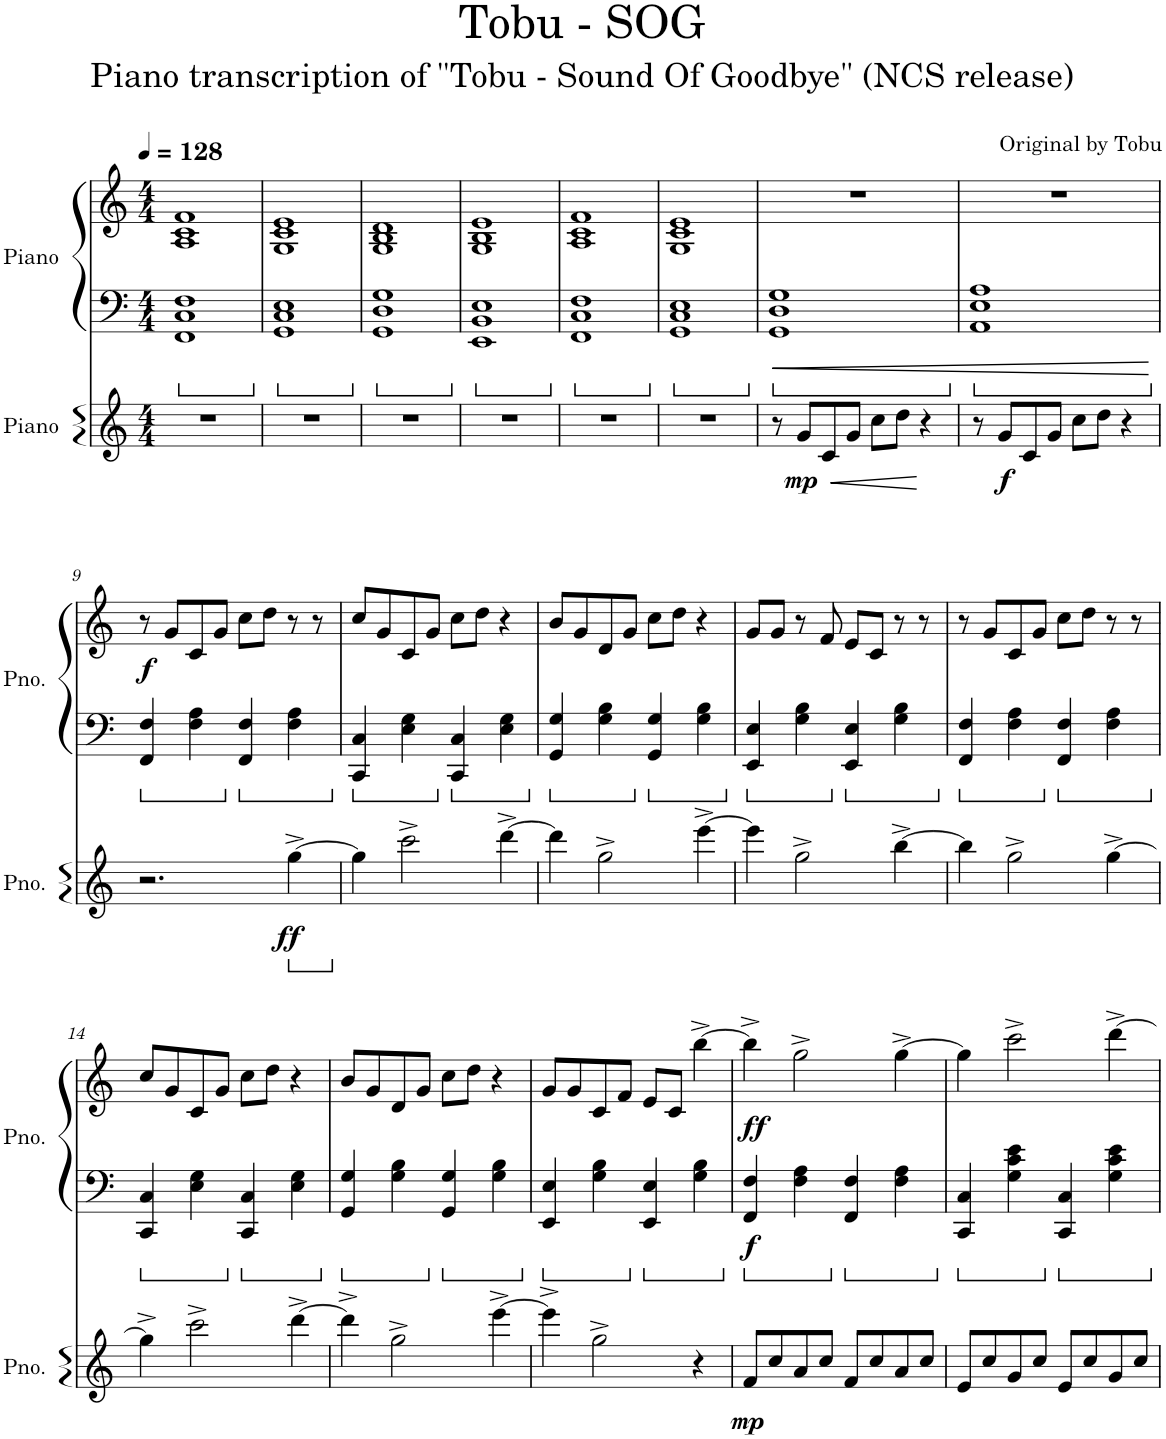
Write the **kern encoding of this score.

**kern	**dynam	**kern	**kern	**dynam
*part2	*part2	*part1	*part1	*part1
*staff3	*staff3	*staff2	*staff1	*staff1/2
*I"Piano	*	*I"Piano	*	*
*I'Pno.	*	*I'Pno.	*	*
*clefG2	*	*clefF4	*clefG2	*
*k[]	*	*k[]	*k[]	*
*M4/4	*	*M4/4	*M4/4	*
*MM128	*	*MM128	*MM128	*
=1	=1	=1	=1	=1
1r	.	1FF 1C 1F	1A 1c 1f	.
=2	=2	=2	=2	=2
1r	.	1GG 1C 1E	1G 1c 1e	.
=3	=3	=3	=3	=3
1r	.	1GG 1D 1G	1G 1B 1d	.
=4	=4	=4	=4	=4
1r	.	1EE 1BB 1E	1G 1B 1e	.
=5	=5	=5	=5	=5
1r	.	1FF 1C 1F	1A 1c 1f	.
=6	=6	=6	=6	=6
1r	.	1GG 1C 1E	1G 1c 1e	.
=7	=7	=7	=7	=7
8r	.	1GG 1D 1G	1r	.
!	!LO:HP:b	!	!	!
!	!LO:DY:n=1:b	!	!	!
8g/L	< mp	.	.	.
8c/	.	.	.	.
8g/J	.	.	.	.
8cc\L	.	.	.	.
8dd\J	.	.	.	.
4r	[	.	.	.
=8	=8	=8	=8	=8
!	!	!	!	!LO:HP:b
8r	.	1AA 1E 1A	1r	<
!	!LO:DY:b	!	!	!
8g/L	f	.	.	.
8c/	.	.	.	.
8g/J	.	.	.	.
8cc\L	.	.	.	.
8dd\J	.	.	.	.
4r	.	.	.	.
.	.	.	.	[
!!LO:LB:g=z
=9	=9	=9	=9	=9
!	!	!	!	!LO:DY:b
2.r	.	4FF/ 4F/	8r	f
.	.	.	8g/L	.
.	.	4F\ 4A\	8c/	.
.	.	.	8g/J	.
.	.	4FF/ 4F/	8cc\L	.
.	.	.	8dd\J	.
*ped	*	*	*	*
!	!LO:DY:b	!	!	!
[4gg^\	ff	4F\ 4A\	8r	.
.	.	.	8r	.
=10	=10	=10	=10	=10
*Xped	*	*	*	*
4gg\]	.	4CC/ 4C/	8cc/L	.
.	.	.	8g/	.
2ccc^\	.	4E\ 4G\	8c/	.
.	.	.	8g/J	.
.	.	4CC/ 4C/	8cc\L	.
.	.	.	8dd\J	.
[4ddd^\	.	4E\ 4G\	4r	.
=11	=11	=11	=11	=11
4ddd\]	.	4GG/ 4G/	8b/L	.
.	.	.	8g/	.
2gg^\	.	4G\ 4B\	8d/	.
.	.	.	8g/J	.
.	.	4GG/ 4G/	8cc\L	.
.	.	.	8dd\J	.
[4eee^\	.	4G\ 4B\	4r	.
=12	=12	=12	=12	=12
4eee\]	.	4EE/ 4E/	8g/L	.
.	.	.	8g/J	.
2gg^\	.	4G\ 4B\	8r	.
.	.	.	8f/	.
.	.	4EE/ 4E/	8e/L	.
.	.	.	8c/J	.
[4bb^\	.	4G\ 4B\	8r	.
.	.	.	8r	.
=13	=13	=13	=13	=13
4bb\]	.	4FF/ 4F/	8r	.
.	.	.	8g/L	.
2gg^\	.	4F\ 4A\	8c/	.
.	.	.	8g/J	.
.	.	4FF/ 4F/	8cc\L	.
.	.	.	8dd\J	.
[4gg^\	.	4F\ 4A\	8r	.
.	.	.	8r	.
!!LO:LB:g=z
=14	=14	=14	=14	=14
4gg^\]	.	4CC/ 4C/	8cc/L	.
.	.	.	8g/	.
2ccc^\	.	4E\ 4G\	8c/	.
.	.	.	8g/J	.
.	.	4CC/ 4C/	8cc\L	.
.	.	.	8dd\J	.
[4ddd^\	.	4E\ 4G\	4r	.
=15	=15	=15	=15	=15
4ddd^\]	.	4GG/ 4G/	8b/L	.
.	.	.	8g/	.
2gg^\	.	4G\ 4B\	8d/	.
.	.	.	8g/J	.
.	.	4GG/ 4G/	8cc\L	.
.	.	.	8dd\J	.
[4eee^\	.	4G\ 4B\	4r	.
=16	=16	=16	=16	=16
4eee^\]	.	4EE/ 4E/	8g/L	.
.	.	.	8g/	.
2gg^\	.	4G\ 4B\	8c/	.
.	.	.	8f/J	.
.	.	4EE/ 4E/	8e/L	.
.	.	.	8c/J	.
4r	.	4G\ 4B\	[4bb^\	.
=17	=17	=17	=17	=17
!	!LO:DY:b	!	!	!LO:DY:b=2
!	!	!	!	!LO:DY:n=1:b
8f/L	mp	4FF/ 4F/	4bb^\]	f ff
8cc/	.	.	.	.
8a/	.	4F\ 4A\	2gg^\	.
8cc/J	.	.	.	.
8f/L	.	4FF/ 4F/	.	.
8cc/	.	.	.	.
8a/	.	4F\ 4A\	[4gg^\	.
8cc/J	.	.	.	.
=18	=18	=18	=18	=18
8e/L	.	4CC/ 4C/	4gg\]	.
8cc/	.	.	.	.
8g/	.	4G\ 4c\ 4e\	2ccc^\	.
8cc/J	.	.	.	.
8e/L	.	4CC/ 4C/	.	.
8cc/	.	.	.	.
8g/	.	4G\ 4c\ 4e\	[4ddd^\	.
8cc/J	.	.	.	.
=	=	=	=	=
*-	*-	*-	*-	*-
